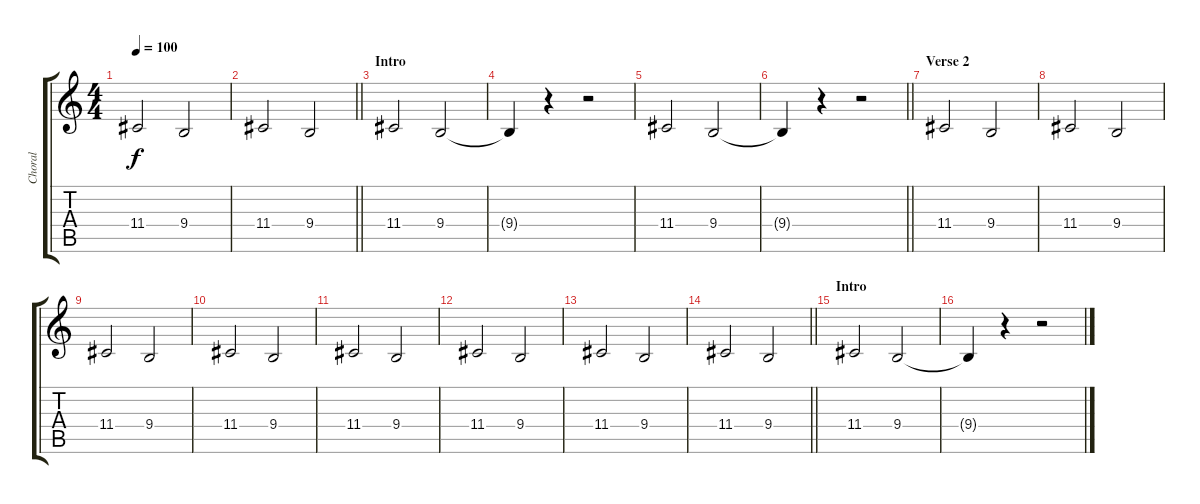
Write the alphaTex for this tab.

\track ("Choral" "Choral") {instrument voiceoohs}
\staff {score tabs}
\tuning (E4 B3 G3 D3 A2 E2) {hide}
\ts (4 4)
\tempo 100
\clef g2
\ks c
11.4.2{dy f} 9.4.2 |
\barLineRight lightlight
11.4.2 9.4.2 |
\section ("" "Intro")
11.4.2 9.4.2 |
9.4{t}.4 r.4 r.2 |
11.4.2 9.4.2 |
\barLineRight lightlight
9.4{t}.4 r.4 r.2 |
\section ("" "Verse 2")
11.4.2 9.4.2 |
11.4.2 9.4.2 |
11.4.2 9.4.2 |
11.4.2 9.4.2 |
11.4.2 9.4.2 |
11.4.2 9.4.2 |
11.4.2 9.4.2 |
\barLineRight lightlight
11.4.2 9.4.2 |
\section ("" "Intro")
11.4.2 9.4.2 |
9.4{t}.4 r.4 r.2
